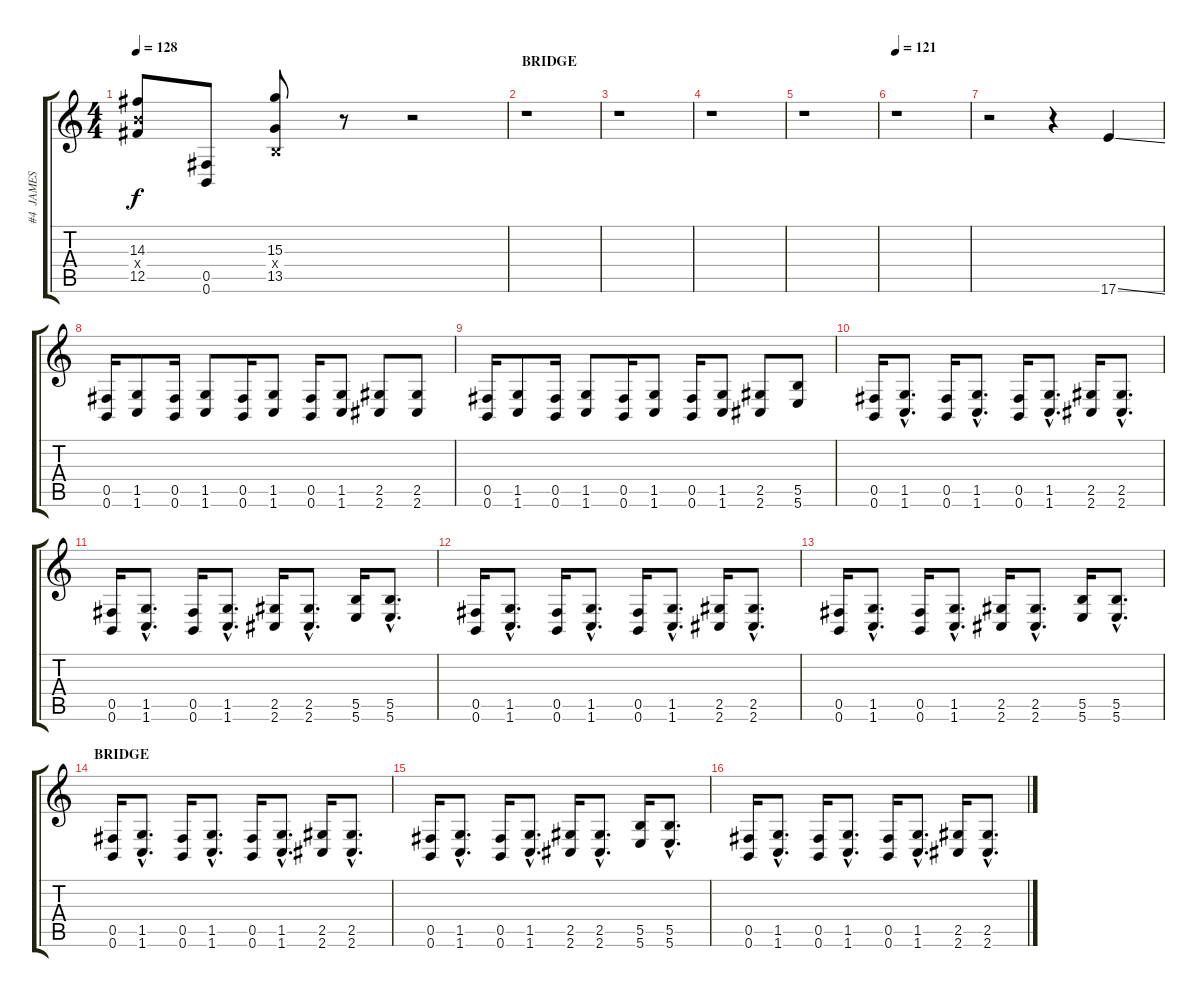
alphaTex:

\track ("#4  JAMES ROOT " "#4  JAMES ") {instrument distortionguitar}
\staff {score tabs}
\tuning (Db4 Ab3 E3 B2 Gb2 B1) {hide}
\ts (4 4)
\tempo 128
\clef g2
\ks c
(14.3 12.4{x} 12.5).8{dy f} (0.5 0.6).8 (15.3 0.4{x} 13.5).8 r.8 r.2 |
\section ("" "BRIDGE")
r.1{balance 13} |
r.1 |
r.1 |
r.1 |
\section ("" "")
\tempo 121
r.1 |
r.2 r.4 17.6{ss}.4{balance 13} |
(0.5 0.6).16{volume 13 balance 3} (1.5 1.6).8 (0.5 0.6).16 (1.5 1.6).8 (0.5 0.6).16 (1.5 1.6).8 (0.5 0.6).16 (1.5 1.6).8 (2.5 2.6).8 (2.5 2.6).8 |
(0.5 0.6).16{volume 13 balance 3} (1.5 1.6).8 (0.5 0.6).16 (1.5 1.6).8 (0.5 0.6).16 (1.5 1.6).8 (0.5 0.6).16 (1.5 1.6).8 (2.5 2.6).8 (5.5 5.6).8 |
(0.5 0.6).16 (1.5{hac} 1.6{hac}).8{d} (0.5 0.6).16 (1.5{hac} 1.6{hac}).8{d} (0.5 0.6).16 (1.5{hac} 1.6{hac}).8{d} (2.5 2.6).16 (2.5{hac} 2.6{hac}).8{d} |
(0.5 0.6).16 (1.5{hac} 1.6{hac}).8{d} (0.5 0.6).16 (1.5{hac} 1.6{hac}).8{d} (2.5 2.6).16 (2.5{hac} 2.6{hac}).8{d} (5.5 5.6).16 (5.5{hac} 5.6{hac}).8{d} |
(0.5 0.6).16 (1.5{hac} 1.6{hac}).8{d} (0.5 0.6).16 (1.5{hac} 1.6{hac}).8{d} (0.5 0.6).16 (1.5{hac} 1.6{hac}).8{d} (2.5 2.6).16 (2.5{hac} 2.6{hac}).8{d} |
(0.5 0.6).16 (1.5{hac} 1.6{hac}).8{d} (0.5 0.6).16 (1.5{hac} 1.6{hac}).8{d} (2.5 2.6).16 (2.5{hac} 2.6{hac}).8{d} (5.5 5.6).16 (5.5{hac} 5.6{hac}).8{d} |
\section ("" "BRIDGE")
(0.5 0.6).16 (1.5{hac} 1.6{hac}).8{d} (0.5 0.6).16 (1.5{hac} 1.6{hac}).8{d} (0.5 0.6).16 (1.5{hac} 1.6{hac}).8{d} (2.5 2.6).16 (2.5{hac} 2.6{hac}).8{d} |
(0.5 0.6).16 (1.5{hac} 1.6{hac}).8{d} (0.5 0.6).16 (1.5{hac} 1.6{hac}).8{d} (2.5 2.6).16 (2.5{hac} 2.6{hac}).8{d} (5.5 5.6).16 (5.5{hac} 5.6{hac}).8{d} |
(0.5 0.6).16 (1.5{hac} 1.6{hac}).8{d} (0.5 0.6).16 (1.5{hac} 1.6{hac}).8{d} (0.5 0.6).16 (1.5{hac} 1.6{hac}).8{d} (2.5 2.6).16 (2.5{hac} 2.6{hac}).8{d}
